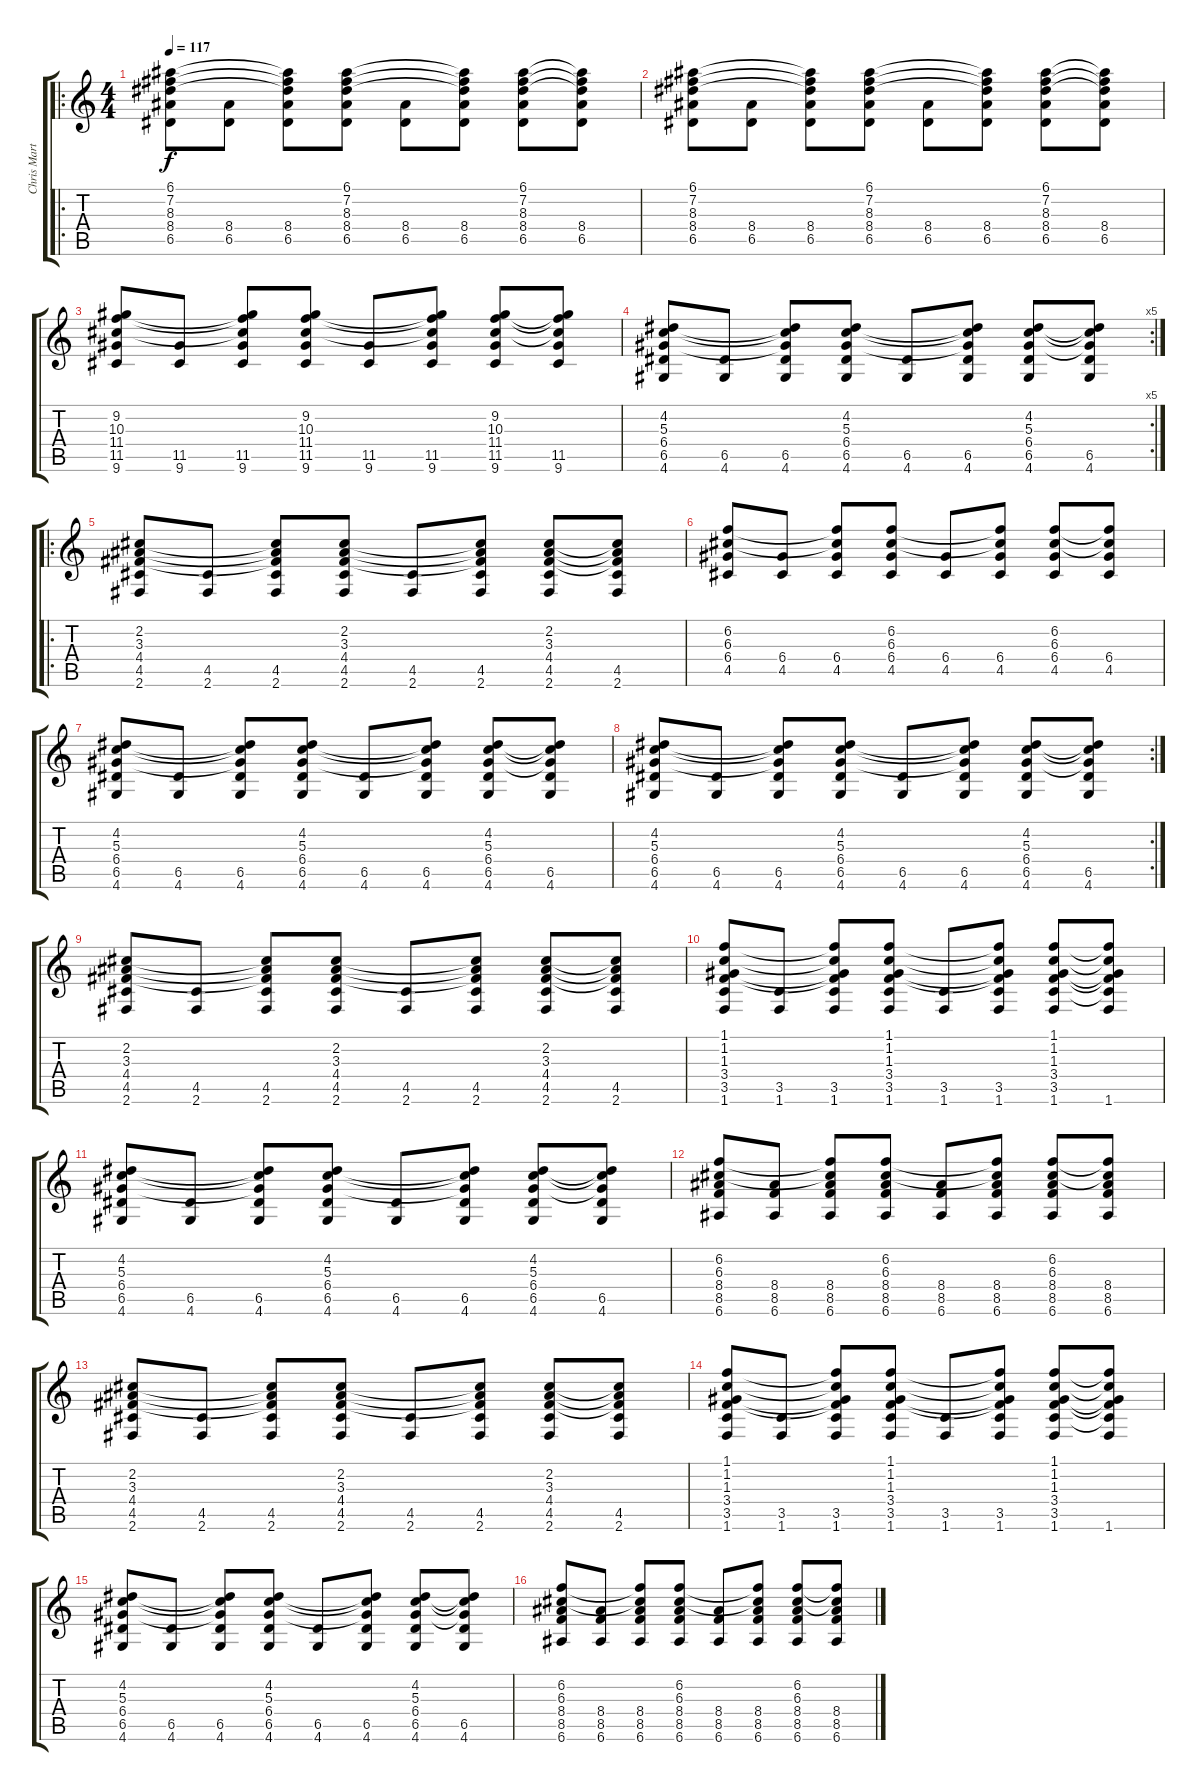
\track ("Chris Martin - Rhytm Guitar" "Chris Mart") {instrument acousticguitarsteel}
\staff {score tabs}
\tuning (E4 B3 G3 D3 A2 E2) {hide}
\ro
\ts (4 4)
\tempo 117
\clef g2
\ks c
(6.1 7.2 8.3 8.4 6.5).8{dy f} (8.4 6.5).8 (6.1{t} 7.2{t} 8.3{t} 8.4 6.5).8 (6.1 7.2 8.3 8.4 6.5).8 (8.4 6.5).8 (6.1{t} 7.2{t} 8.3{t} 8.4 6.5).8 (6.1 7.2 8.3 8.4 6.5).8 (6.1{t} 7.2{t} 8.3{t} 8.4 6.5).8 |
(6.1 7.2 8.3 8.4 6.5).8 (8.4 6.5).8 (6.1{t} 7.2{t} 8.3{t} 8.4 6.5).8 (6.1 7.2 8.3 8.4 6.5).8 (8.4 6.5).8 (6.1{t} 7.2{t} 8.3{t} 8.4 6.5).8 (6.1 7.2 8.3 8.4 6.5).8 (6.1{t} 7.2{t} 8.3{t} 8.4 6.5).8 |
(9.2 10.3 11.4 11.5 9.6).8 (11.5 9.6).8 (9.2{t} 10.3{t} 11.4{t} 11.5 9.6).8 (9.2 10.3 11.4 11.5 9.6).8 (11.5 9.6).8 (9.2{t} 10.3{t} 11.4{t} 11.5 9.6).8 (9.2 10.3 11.4 11.5 9.6).8 (9.2{t} 10.3{t} 11.4{t} 11.5 9.6).8 |
\rc 5
(4.2 5.3 6.4 6.5 4.6).8 (6.5 4.6).8 (4.2{t} 5.3{t} 6.4{t} 6.5 4.6).8 (4.2 5.3 6.4 6.5 4.6).8 (6.5 4.6).8 (4.2{t} 5.3{t} 6.4{t} 6.5 4.6).8 (4.2 5.3 6.4 6.5 4.6).8 (4.2{t} 5.3{t} 6.4{t} 6.5 4.6).8 |
\ro
(2.2 3.3 4.4 4.5 2.6).8 (4.5 2.6).8 (2.2{t} 3.3{t} 4.4{t} 4.5 2.6).8 (2.2 3.3 4.4 4.5 2.6).8 (4.5 2.6).8 (2.2{t} 3.3{t} 4.4{t} 4.5 2.6).8 (2.2 3.3 4.4 4.5 2.6).8 (2.2{t} 3.3{t} 4.4{t} 4.5 2.6).8 |
(6.2 6.3 6.4 4.5).8 (6.4 4.5).8 (6.2{t} 6.3{t} 6.4 4.5).8 (6.2 6.3 6.4 4.5).8 (6.4 4.5).8 (6.2{t} 6.3{t} 6.4 4.5).8 (6.2 6.3 6.4 4.5).8 (6.2{t} 6.3{t} 6.4 4.5).8 |
(4.2 5.3 6.4 6.5 4.6).8 (6.5 4.6).8 (4.2{t} 5.3{t} 6.4{t} 6.5 4.6).8 (4.2 5.3 6.4 6.5 4.6).8 (6.5 4.6).8 (4.2{t} 5.3{t} 6.4{t} 6.5 4.6).8 (4.2 5.3 6.4 6.5 4.6).8 (4.2{t} 5.3{t} 6.4{t} 6.5 4.6).8 |
\rc 2
(4.2 5.3 6.4 6.5 4.6).8 (6.5 4.6).8 (4.2{t} 5.3{t} 6.4{t} 6.5 4.6).8 (4.2 5.3 6.4 6.5 4.6).8 (6.5 4.6).8 (4.2{t} 5.3{t} 6.4{t} 6.5 4.6).8 (4.2 5.3 6.4 6.5 4.6).8 (4.2{t} 5.3{t} 6.4{t} 6.5 4.6).8 |
(2.2 3.3 4.4 4.5 2.6).8 (4.5 2.6).8 (2.2{t} 3.3{t} 4.4{t} 4.5 2.6).8 (2.2 3.3 4.4 4.5 2.6).8 (4.5 2.6).8 (2.2{t} 3.3{t} 4.4{t} 4.5 2.6).8 (2.2 3.3 4.4 4.5 2.6).8 (2.2{t} 3.3{t} 4.4{t} 4.5 2.6).8 |
(1.1 1.2 1.3 3.4 3.5 1.6).8 (3.5 1.6).8 (1.1{t} 1.2{t} 1.3{t} 3.4{t} 3.5 1.6).8 (1.1 1.2 1.3 3.4 3.5 1.6).8 (3.5 1.6).8 (1.1{t} 1.2{t} 1.3{t} 3.4{t} 3.5 1.6).8 (1.1 1.2 1.3 3.4 3.5 1.6).8 (1.1{t} 1.2{t} 1.3{t} 3.4{t} 3.5{t} 1.6).8 |
(4.2 5.3 6.4 6.5 4.6).8 (6.5 4.6).8 (4.2{t} 5.3{t} 6.4{t} 6.5 4.6).8 (4.2 5.3 6.4 6.5 4.6).8 (6.5 4.6).8 (4.2{t} 5.3{t} 6.4{t} 6.5 4.6).8 (4.2 5.3 6.4 6.5 4.6).8 (4.2{t} 5.3{t} 6.4{t} 6.5 4.6).8 |
(6.2 6.3 8.4 8.5 6.6).8 (8.4 8.5 6.6).8 (6.2{t} 6.3{t} 8.4 8.5 6.6).8 (6.2 6.3 8.4 8.5 6.6).8 (8.4 8.5 6.6).8 (6.2{t} 6.3{t} 8.4 8.5 6.6).8 (6.2 6.3 8.4 8.5 6.6).8 (6.2{t} 6.3{t} 8.4 8.5 6.6).8 |
(2.2 3.3 4.4 4.5 2.6).8 (4.5 2.6).8 (2.2{t} 3.3{t} 4.4{t} 4.5 2.6).8 (2.2 3.3 4.4 4.5 2.6).8 (4.5 2.6).8 (2.2{t} 3.3{t} 4.4{t} 4.5 2.6).8 (2.2 3.3 4.4 4.5 2.6).8 (2.2{t} 3.3{t} 4.4{t} 4.5 2.6).8 |
(1.1 1.2 1.3 3.4 3.5 1.6).8 (3.5 1.6).8 (1.1{t} 1.2{t} 1.3{t} 3.4{t} 3.5 1.6).8 (1.1 1.2 1.3 3.4 3.5 1.6).8 (3.5 1.6).8 (1.1{t} 1.2{t} 1.3{t} 3.4{t} 3.5 1.6).8 (1.1 1.2 1.3 3.4 3.5 1.6).8 (1.1{t} 1.2{t} 1.3{t} 3.4{t} 3.5{t} 1.6).8 |
(4.2 5.3 6.4 6.5 4.6).8 (6.5 4.6).8 (4.2{t} 5.3{t} 6.4{t} 6.5 4.6).8 (4.2 5.3 6.4 6.5 4.6).8 (6.5 4.6).8 (4.2{t} 5.3{t} 6.4{t} 6.5 4.6).8 (4.2 5.3 6.4 6.5 4.6).8 (4.2{t} 5.3{t} 6.4{t} 6.5 4.6).8 |
(6.2 6.3 8.4 8.5 6.6).8 (8.4 8.5 6.6).8 (6.2{t} 6.3{t} 8.4 8.5 6.6).8 (6.2 6.3 8.4 8.5 6.6).8 (8.4 8.5 6.6).8 (6.2{t} 6.3{t} 8.4 8.5 6.6).8 (6.2 6.3 8.4 8.5 6.6).8 (6.2{t} 6.3{t} 8.4 8.5 6.6).8
